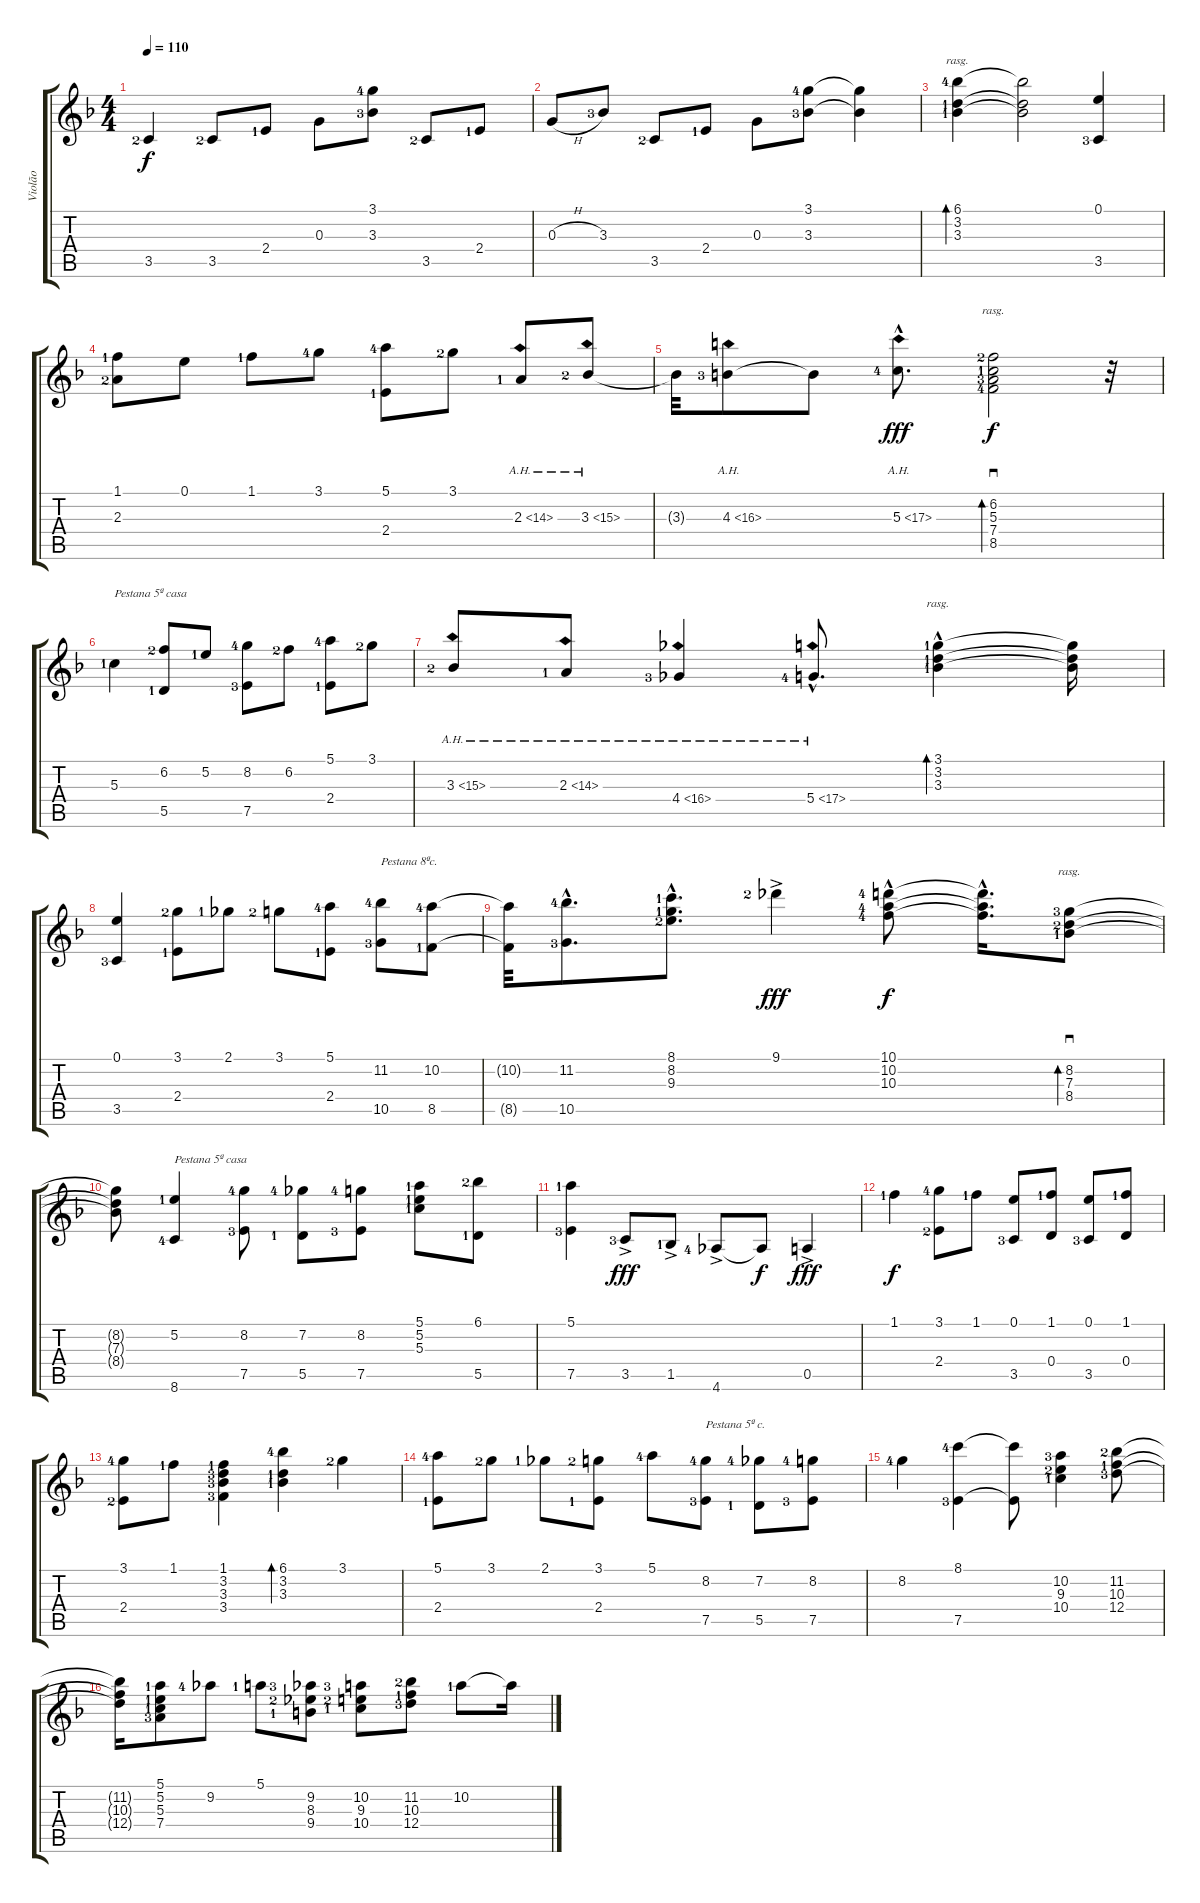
\track ("Violão" "Violão") {instrument acousticguitarnylon}
\staff {score tabs}
\tuning (E4 B3 G3 D3 A2 E2) {hide}
\ts (4 4)
\tempo 110
\clef g2
\ks f
3.5{lf 3}.4{lyrics (0 "") lyrics (1 "") lyrics (2 "") lyrics (3 "") lyrics (4 "") dy f} 3.5{lf 3}.8{lyrics (0 "") lyrics (1 "") lyrics (2 "") lyrics (3 "") lyrics (4 "")} 2.4{lf 2}.8{lyrics (0 "") lyrics (1 "") lyrics (2 "") lyrics (3 "") lyrics (4 "")} 0.3.8{lyrics (0 "") lyrics (1 "") lyrics (2 "") lyrics (3 "") lyrics (4 "")} (3.1{lf 5} 3.3{lf 4}).8{lyrics (0 "") lyrics (1 "") lyrics (2 "") lyrics (3 "") lyrics (4 "")} 3.5{lf 3}.8{lyrics (0 "") lyrics (1 "") lyrics (2 "") lyrics (3 "") lyrics (4 "")} 2.4{lf 2}.8{lyrics (0 "") lyrics (1 "") lyrics (2 "") lyrics (3 "") lyrics (4 "")} |
0.3{h}.8{lyrics (0 "") lyrics (1 "") lyrics (2 "") lyrics (3 "") lyrics (4 "")} 3.3{lf 4}.8{lyrics (0 "") lyrics (1 "") lyrics (2 "") lyrics (3 "") lyrics (4 "")} 3.5{lf 3}.8{lyrics (0 "") lyrics (1 "") lyrics (2 "") lyrics (3 "") lyrics (4 "")} 2.4{lf 2}.8{lyrics (0 "") lyrics (1 "") lyrics (2 "") lyrics (3 "") lyrics (4 "")} 0.3.8{lyrics (0 "") lyrics (1 "") lyrics (2 "") lyrics (3 "") lyrics (4 "")} (3.1{lf 5} 3.3{lf 4}).8{lyrics (0 "") lyrics (1 "") lyrics (2 "") lyrics (3 "") lyrics (4 "")} (3.1{t} 3.3{t}).4{lyrics (0 "") lyrics (1 "") lyrics (2 "") lyrics (3 "") lyrics (4 "")} |
(6.1{lf 5} 3.2{lf 2} 3.3{lf 2}).4{bd 480 rasg ii lyrics (0 "") lyrics (1 "") lyrics (2 "") lyrics (3 "") lyrics (4 "")} (6.1{t} 3.2{t} 3.3{t}).2{lyrics (0 "") lyrics (1 "") lyrics (2 "") lyrics (3 "") lyrics (4 "")} (0.1 3.5{lf 4}).4{lyrics (0 "") lyrics (1 "") lyrics (2 "") lyrics (3 "") lyrics (4 "")} |
(1.1{lf 2} 2.3{lf 3}).8{lyrics (0 "") lyrics (1 "") lyrics (2 "") lyrics (3 "") lyrics (4 "")} 0.1.8{lyrics (0 "") lyrics (1 "") lyrics (2 "") lyrics (3 "") lyrics (4 "")} 1.1{lf 2}.8{lyrics (0 "") lyrics (1 "") lyrics (2 "") lyrics (3 "") lyrics (4 "")} 3.1{lf 5}.8{lyrics (0 "") lyrics (1 "") lyrics (2 "") lyrics (3 "") lyrics (4 "")} (5.1{lf 5} 2.4{lf 2}).8{lyrics (0 "") lyrics (1 "") lyrics (2 "") lyrics (3 "") lyrics (4 "")} 3.1{lf 3}.8{lyrics (0 "") lyrics (1 "") lyrics (2 "") lyrics (3 "") lyrics (4 "")} 2.3{ah 12 lf 2}.8{lyrics (0 "") lyrics (1 "") lyrics (2 "") lyrics (3 "") lyrics (4 "")} 3.3{ah 12 lf 3}.8{lyrics (0 "") lyrics (1 "") lyrics (2 "") lyrics (3 "") lyrics (4 "")} |
3.3{t}.32{lyrics (0 "") lyrics (1 "") lyrics (2 "") lyrics (3 "") lyrics (4 "")} 4.3{ah 12 lf 4}.8{lyrics (0 "") lyrics (1 "") lyrics (2 "") lyrics (3 "") lyrics (4 "")} 4.3{t}.8{lyrics (0 "") lyrics (1 "") lyrics (2 "") lyrics (3 "") lyrics (4 "")} 5.3{ah 12 hac lf 5}.8{d lyrics (0 "") lyrics (1 "") lyrics (2 "") lyrics (3 "") lyrics (4 "") dy fff} (6.2{lf 3} 5.3{lf 2} 7.4{lf 4} 8.5{lf 5}).2{sd bd 480 rasg ii lyrics (0 "") lyrics (1 "") lyrics (2 "") lyrics (3 "") lyrics (4 "") dy f} r.32 |
5.3{lf 2}.4{txt "Pestana 5ª casa" lyrics (0 "") lyrics (1 "") lyrics (2 "") lyrics (3 "") lyrics (4 "")} (6.2{lf 3} 5.5{lf 2}).8{lyrics (0 "") lyrics (1 "") lyrics (2 "") lyrics (3 "") lyrics (4 "")} 5.2{lf 2}.8{lyrics (0 "") lyrics (1 "") lyrics (2 "") lyrics (3 "") lyrics (4 "")} (8.2{lf 5} 7.5{lf 4}).8{lyrics (0 "") lyrics (1 "") lyrics (2 "") lyrics (3 "") lyrics (4 "")} 6.2{lf 3}.8{lyrics (0 "") lyrics (1 "") lyrics (2 "") lyrics (3 "") lyrics (4 "")} (5.1{lf 5} 2.4{lf 2}).8{lyrics (0 "") lyrics (1 "") lyrics (2 "") lyrics (3 "") lyrics (4 "")} 3.1{lf 3}.8{lyrics (0 "") lyrics (1 "") lyrics (2 "") lyrics (3 "") lyrics (4 "")} |
3.3{ah 12 lf 3}.8{lyrics (0 "") lyrics (1 "") lyrics (2 "") lyrics (3 "") lyrics (4 "")} 2.3{ah 12 lf 2}.8{lyrics (0 "") lyrics (1 "") lyrics (2 "") lyrics (3 "") lyrics (4 "")} 4.4{ah 12 lf 4}.4{lyrics (0 "") lyrics (1 "") lyrics (2 "") lyrics (3 "") lyrics (4 "")} 5.4{ah 12 hac lf 5}.8{d lyrics (0 "") lyrics (1 "") lyrics (2 "") lyrics (3 "") lyrics (4 "")} (3.1{lf 2} 3.2{lf 2} 3.3{hac lf 2}).4{bd 480 rasg ii lyrics (0 "") lyrics (1 "") lyrics (2 "") lyrics (3 "") lyrics (4 "")} (3.1{t} 3.2{t} 3.3{t}).16{lyrics (0 "") lyrics (1 "") lyrics (2 "") lyrics (3 "") lyrics (4 "")} |
(0.1 3.5{lf 4}).4{lyrics (0 "") lyrics (1 "") lyrics (2 "") lyrics (3 "") lyrics (4 "")} (3.1{lf 3} 2.4{lf 2}).8{lyrics (0 "") lyrics (1 "") lyrics (2 "") lyrics (3 "") lyrics (4 "")} 2.1{lf 2}.8{lyrics (0 "") lyrics (1 "") lyrics (2 "") lyrics (3 "") lyrics (4 "")} 3.1{lf 3}.8{lyrics (0 "") lyrics (1 "") lyrics (2 "") lyrics (3 "") lyrics (4 "")} (5.1{lf 5} 2.4{lf 2}).8{lyrics (0 "") lyrics (1 "") lyrics (2 "") lyrics (3 "") lyrics (4 "")} (11.2{lf 5} 10.5{lf 4}).8{txt "Pestana 8ªc." lyrics (0 "") lyrics (1 "") lyrics (2 "") lyrics (3 "") lyrics (4 "")} (10.2{lf 5} 8.5{lf 2}).8{lyrics (0 "") lyrics (1 "") lyrics (2 "") lyrics (3 "") lyrics (4 "")} |
(10.2{t} 8.5{t}).32{lyrics (0 "") lyrics (1 "") lyrics (2 "") lyrics (3 "") lyrics (4 "")} (11.2{hac lf 5} 10.5{hac lf 4}).8{d lyrics (0 "") lyrics (1 "") lyrics (2 "") lyrics (3 "") lyrics (4 "")} (8.1{hac lf 2} 8.2{hac lf 2} 9.3{hac lf 3}).8{d lyrics (0 "") lyrics (1 "") lyrics (2 "") lyrics (3 "") lyrics (4 "")} 9.1{ac lf 3}.4{lyrics (0 "") lyrics (1 "") lyrics (2 "") lyrics (3 "") lyrics (4 "") dy fff} (10.1{lf 5} 10.2{lf 5} 10.3{hac lf 5}).8{lyrics (0 "") lyrics (1 "") lyrics (2 "") lyrics (3 "") lyrics (4 "") dy f} (10.1{hac t} 10.2{hac t} 10.3{hac t}).16{d lyrics (0 "") lyrics (1 "") lyrics (2 "") lyrics (3 "") lyrics (4 "")} (8.2{lf 4} 7.3{lf 3} 8.4{lf 2}).8{sd bd 480 rasg ii lyrics (0 "") lyrics (1 "") lyrics (2 "") lyrics (3 "") lyrics (4 "")} |
(8.2{t} 7.3{t} 8.4{t}).8{lyrics (0 "") lyrics (1 "") lyrics (2 "") lyrics (3 "") lyrics (4 "")} (5.2{lf 2} 8.6{lf 5}).4{txt "Pestana 5ª casa" lyrics (0 "") lyrics (1 "") lyrics (2 "") lyrics (3 "") lyrics (4 "")} (8.2{lf 5} 7.5{lf 4}).8{lyrics (0 "") lyrics (1 "") lyrics (2 "") lyrics (3 "") lyrics (4 "")} (7.2{lf 5} 5.5{lf 2}).8{lyrics (0 "") lyrics (1 "") lyrics (2 "") lyrics (3 "") lyrics (4 "")} (8.2{lf 5} 7.5{lf 4}).8{lyrics (0 "") lyrics (1 "") lyrics (2 "") lyrics (3 "") lyrics (4 "")} (5.1{lf 2} 5.2{lf 2} 5.3{lf 2}).8{lyrics (0 "") lyrics (1 "") lyrics (2 "") lyrics (3 "") lyrics (4 "")} (6.1{lf 3} 5.5{lf 2}).8{lyrics (0 "") lyrics (1 "") lyrics (2 "") lyrics (3 "") lyrics (4 "")} |
(5.1{lf 2} 7.5{lf 4}).4{lyrics (0 "") lyrics (1 "") lyrics (2 "") lyrics (3 "") lyrics (4 "")} 3.5{ac lf 4}.8{lyrics (0 "") lyrics (1 "") lyrics (2 "") lyrics (3 "") lyrics (4 "") dy fff} 1.5{ac lf 2}.8{lyrics (0 "") lyrics (1 "") lyrics (2 "") lyrics (3 "") lyrics (4 "")} 4.6{ac lf 5}.8{lyrics (0 "") lyrics (1 "") lyrics (2 "") lyrics (3 "") lyrics (4 "")} 4.6{t}.8{lyrics (0 "") lyrics (1 "") lyrics (2 "") lyrics (3 "") lyrics (4 "") dy f} 0.5{ac}.4{lyrics (0 "") lyrics (1 "") lyrics (2 "") lyrics (3 "") lyrics (4 "") dy fff} |
1.1{lf 2}.4{lyrics (0 "") lyrics (1 "") lyrics (2 "") lyrics (3 "") lyrics (4 "") dy f} (3.1{lf 5} 2.4{lf 3}).8{lyrics (0 "") lyrics (1 "") lyrics (2 "") lyrics (3 "") lyrics (4 "")} 1.1{lf 2}.8{lyrics (0 "") lyrics (1 "") lyrics (2 "") lyrics (3 "") lyrics (4 "")} (0.1 3.5{lf 4}).8{lyrics (0 "") lyrics (1 "") lyrics (2 "") lyrics (3 "") lyrics (4 "")} (1.1{lf 2} 0.4).8{lyrics (0 "") lyrics (1 "") lyrics (2 "") lyrics (3 "") lyrics (4 "")} (0.1 3.5{lf 4}).8{lyrics (0 "") lyrics (1 "") lyrics (2 "") lyrics (3 "") lyrics (4 "")} (1.1{lf 2} 0.4).8{lyrics (0 "") lyrics (1 "") lyrics (2 "") lyrics (3 "") lyrics (4 "")} |
(3.1{lf 5} 2.4{lf 3}).8{lyrics (0 "") lyrics (1 "") lyrics (2 "") lyrics (3 "") lyrics (4 "")} 1.1{lf 2}.8{lyrics (0 "") lyrics (1 "") lyrics (2 "") lyrics (3 "") lyrics (4 "")} (1.1{lf 2} 3.2{lf 4} 3.3{lf 4} 3.4{lf 4}).4{lyrics (0 "") lyrics (1 "") lyrics (2 "") lyrics (3 "") lyrics (4 "")} (6.1{lf 5} 3.2{lf 2} 3.3{lf 2}).4{bd 480 lyrics (0 "") lyrics (1 "") lyrics (2 "") lyrics (3 "") lyrics (4 "")} 3.1{lf 3}.4{lyrics (0 "") lyrics (1 "") lyrics (2 "") lyrics (3 "") lyrics (4 "")} |
(5.1{lf 5} 2.4{lf 2}).8{lyrics (0 "") lyrics (1 "") lyrics (2 "") lyrics (3 "") lyrics (4 "")} 3.1{lf 3}.8{lyrics (0 "") lyrics (1 "") lyrics (2 "") lyrics (3 "") lyrics (4 "")} 2.1{lf 2}.8{lyrics (0 "") lyrics (1 "") lyrics (2 "") lyrics (3 "") lyrics (4 "")} (3.1{lf 3} 2.4{lf 2}).8{lyrics (0 "") lyrics (1 "") lyrics (2 "") lyrics (3 "") lyrics (4 "")} 5.1{lf 5}.8{lyrics (0 "") lyrics (1 "") lyrics (2 "") lyrics (3 "") lyrics (4 "")} (8.2{lf 5} 7.5{lf 4}).8{txt "Pestana 5ª c." lyrics (0 "") lyrics (1 "") lyrics (2 "") lyrics (3 "") lyrics (4 "")} (7.2{lf 5} 5.5{lf 2}).8{lyrics (0 "") lyrics (1 "") lyrics (2 "") lyrics (3 "") lyrics (4 "")} (8.2{lf 5} 7.5{lf 4}).8{lyrics (0 "") lyrics (1 "") lyrics (2 "") lyrics (3 "") lyrics (4 "")} |
8.2{lf 5}.4{lyrics (0 "") lyrics (1 "") lyrics (2 "") lyrics (3 "") lyrics (4 "")} (8.1{lf 5} 7.5{lf 4}).4{lyrics (0 "") lyrics (1 "") lyrics (2 "") lyrics (3 "") lyrics (4 "")} (8.1{t} 7.5{t}).8{lyrics (0 "") lyrics (1 "") lyrics (2 "") lyrics (3 "") lyrics (4 "")} (10.2{lf 4} 9.3{lf 3} 10.4{lf 2}).4{lyrics (0 "") lyrics (1 "") lyrics (2 "") lyrics (3 "") lyrics (4 "")} (11.2{lf 3} 10.3{lf 2} 12.4{lf 4}).8{lyrics (0 "") lyrics (1 "") lyrics (2 "") lyrics (3 "") lyrics (4 "")} |
(11.2{t} 10.3{t} 12.4{t}).16{lyrics (0 "") lyrics (1 "") lyrics (2 "") lyrics (3 "") lyrics (4 "")} (5.1{lf 2} 5.2{lf 2} 5.3{lf 2} 7.4{lf 4}).8{lyrics (0 "") lyrics (1 "") lyrics (2 "") lyrics (3 "") lyrics (4 "")} 9.2{lf 5}.8{lyrics (0 "") lyrics (1 "") lyrics (2 "") lyrics (3 "") lyrics (4 "")} 5.1{lf 2}.8{lyrics (0 "") lyrics (1 "") lyrics (2 "") lyrics (3 "") lyrics (4 "")} (9.2{lf 4} 8.3{lf 3} 9.4{lf 2}).8{lyrics (0 "") lyrics (1 "") lyrics (2 "") lyrics (3 "") lyrics (4 "")} (10.2{lf 4} 9.3{lf 3} 10.4{lf 2}).8{lyrics (0 "") lyrics (1 "") lyrics (2 "") lyrics (3 "") lyrics (4 "")} (11.2{lf 3} 10.3{lf 2} 12.4{lf 4}).8{lyrics (0 "") lyrics (1 "") lyrics (2 "") lyrics (3 "") lyrics (4 "")} 10.2{lf 2}.8{lyrics (0 "") lyrics (1 "") lyrics (2 "") lyrics (3 "") lyrics (4 "")} 10.2{t}.16{lyrics (0 "") lyrics (1 "") lyrics (2 "") lyrics (3 "") lyrics (4 "")}
